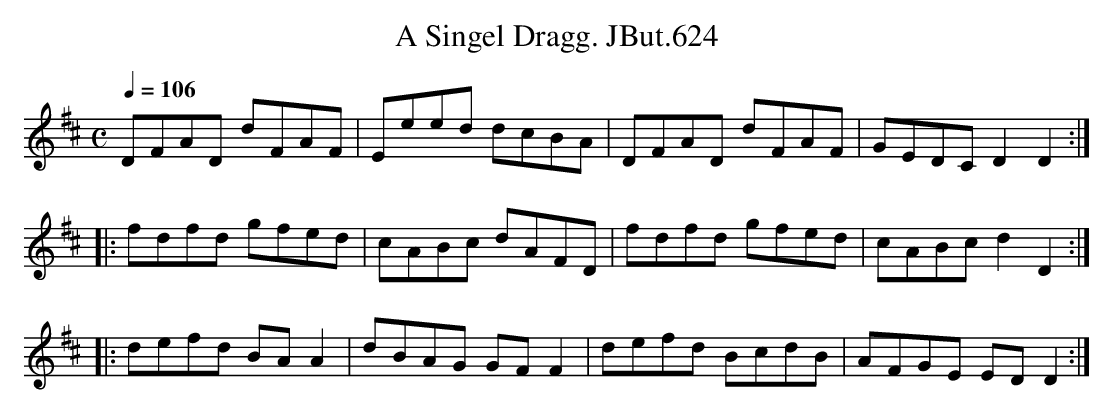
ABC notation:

X:1
T:Singel Dragg. JBut.624, A
M:C
L:1/8
Q:1/4=106
K:D
DFAD dFAF|Eeed dcBA|DFAD dFAF|GEDC D2D2:|
|:fdfd gfed|cABc dAFD|fdfd gfed|cABcd2D2:|
|:defd BAA2|dBAG GFF2|defd BcdB|AFGE EDD2:|
